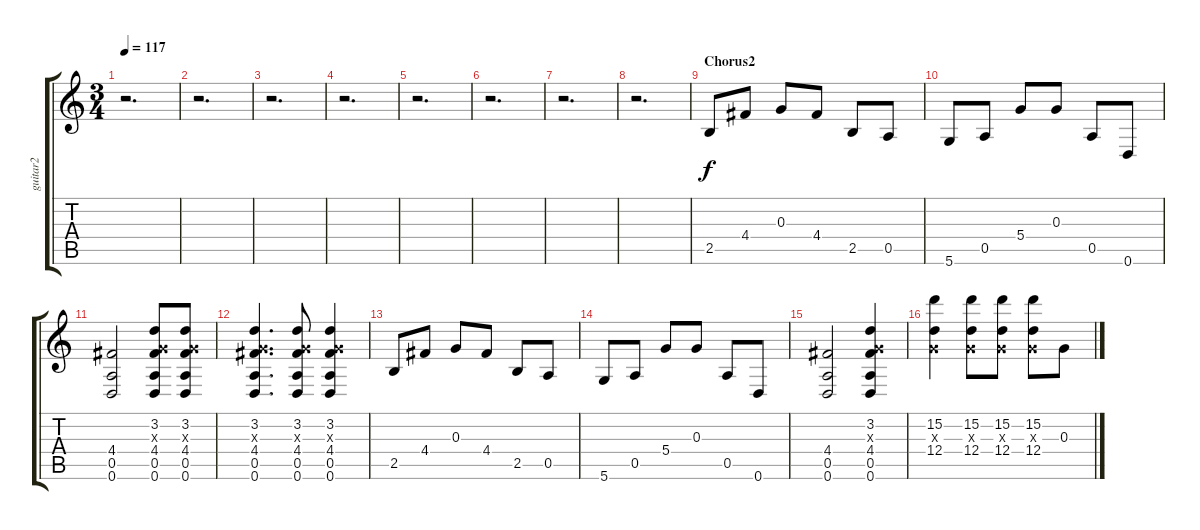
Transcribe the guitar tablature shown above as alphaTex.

\track ("guitar2" "guitar2") {instrument acousticguitarnylon}
\staff {score tabs}
\tuning (E4 B3 G3 D3 A2 D2) {hide}
\ts (3 4)
\tempo 117
\clef g2
\ks c
r.2{d dy f} |
r.2{d} |
r.2{d} |
r.2{d} |
r.2{d} |
r.2{d} |
r.2{d} |
r.2{d} |
\section ("" "Chorus2")
2.5.8{volume 16} 4.4.8 0.3.8 4.4.8 2.5.8 0.5.8 |
5.6.8{volume 16} 0.5.8 5.4.8 0.3.8 0.5.8 0.6.8 |
(4.4 0.5 0.6).2{volume 13} (3.2 0.3{x} 4.4 0.5 0.6).8 (3.2 0.3{x} 4.4 0.5 0.6).8 |
(3.2 0.3{x} 4.4 0.5 0.6).4{d} (3.2 0.3{x} 4.4 0.5 0.6).8 (3.2 0.3{x} 4.4 0.5 0.6).4 |
2.5.8{volume 16} 4.4.8 0.3.8 4.4.8 2.5.8 0.5.8 |
5.6.8{volume 16} 0.5.8 5.4.8 0.3.8 0.5.8 0.6.8 |
(4.4 0.5 0.6).2{volume 13} (3.2 0.3{x} 4.4 0.5 0.6).4 |
(15.2 0.3{x} 12.4).4 (15.2 0.3{x} 12.4).8 (15.2 0.3{x} 12.4).8 (15.2 0.3{x} 12.4).8 0.3.8
